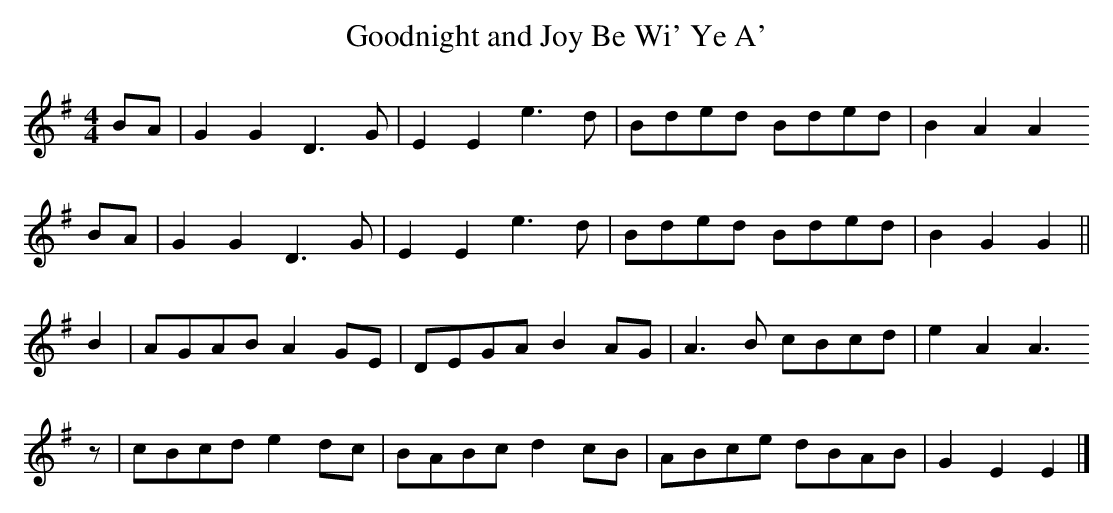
X:1
T:Goodnight and Joy Be Wi' Ye A'
M:4/4
L:1/8
K:G
BA | G2 G2 D3 G | E2 E2 e3 d | Bded Bded | B2 A2 A2
BA | G2 G2 D3 G | E2 E2 e3 d | Bded Bded | B2 G2 G2 ||
B2 | AGAB A2 GE | DEGA  B2 AG | A3 B cBcd | e2 A2 A3
z  | cBcd e2 dc | BABc  d2 cB | ABce dBAB | G2 E2 E2 |]
